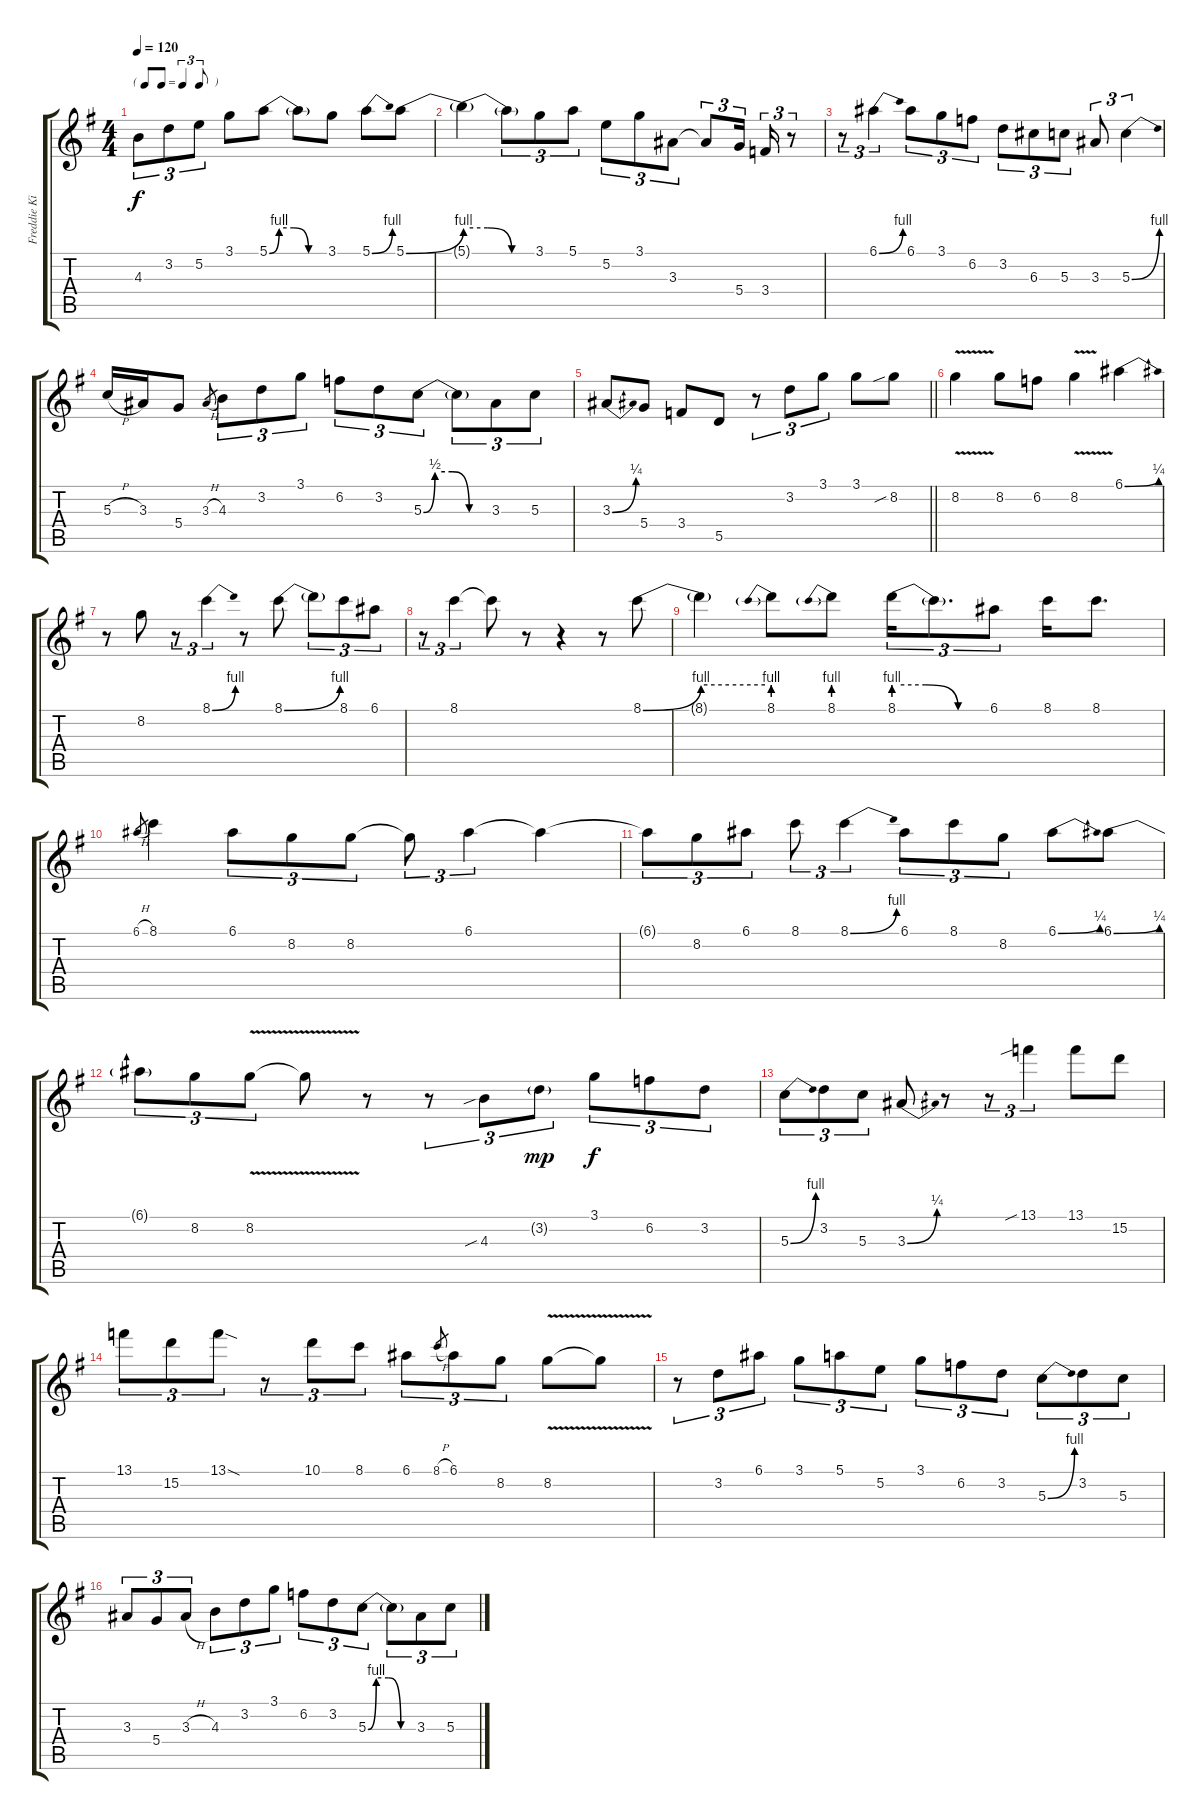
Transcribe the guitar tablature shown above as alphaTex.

\track ("Freddie King - Electric Guitar w/ light " "Freddie Ki") {instrument overdrivenguitar}
\staff {score tabs}
\tuning (E4 B3 G3 D3 A2 E2) {hide}
\ts (4 4)
\tf triplet8th
\tempo 120
\clef g2
\ks g
4.3.8{tu (3 2) dy f} 3.2.8{tu (3 2)} 5.2.8{tu (3 2)} 3.1.8 5.1{be (custom 0 0 10 4 25 4 40 0 60 0)}.8 5.1{t}.8 3.1.8 5.1{be (bend 0 0 60 4)}.8 5.1{be (bend 0 0 60 4)}.8 |
5.1{be (custom 0 4 20 4 40 0 60 0) t}.4 5.1{t}.8{tu (3 2)} 3.1.8{tu (3 2)} 5.1.8{tu (3 2)} 5.2.8{tu (3 2)} 3.1.8{tu (3 2)} 3.3.8{tu (3 2)} 3.3{t}.8{tu (3 2)} 5.4.16{tu (3 2)} 3.4.16{tu (3 2)} r.8{tu (3 2)} |
r.8{tu (3 2)} 6.1{be (bend 0 0 60 4)}.4{tu (3 2)} 6.1.8{tu (3 2)} 3.1.8{tu (3 2)} 6.2.8{tu (3 2)} 3.2.8{tu (3 2)} 6.3.8{tu (3 2)} 5.3.8{tu (3 2)} 3.3.8{tu (3 2)} 5.3{be (bend 0 0 60 4)}.4{tu (3 2)} |
5.3{h}.16 3.3.16 5.4.8 3.3{h}.8{gr} 4.3.8{tu (3 2)} 3.2.8{tu (3 2)} 3.1.8{tu (3 2)} 6.2.8{tu (3 2)} 3.2.8{tu (3 2)} 5.3{be (custom 0 0 10 2 25 2 40 0 60 0)}.8{tu (3 2)} 5.3{t}.8{tu (3 2)} 3.3.8{tu (3 2)} 5.3.8{tu (3 2)} |
\barLineRight lightlight
3.3{be (bend 0 0 60 1)}.8 5.4.8 3.4.8 5.5.8 r.8{tu (3 2)} 3.2.8{tu (3 2)} 3.1.8{tu (3 2)} 3.1.8 8.2{sib}.8 |
\section ("" " ")
8.2{v}.4 8.2.8 6.2.8 8.2{v}.4 6.1{be (bend 0 0 60 1)}.4 |
r.8 8.2.8 r.8{tu (3 2)} 8.1{be (bend 0 0 60 4)}.4{tu (3 2)} r.8 8.1{be (bend 0 0 60 4)}.8 8.1{t}.8{tu (3 2)} 8.1.8{tu (3 2)} 6.1.8{tu (3 2)} |
r.8{tu (3 2)} 8.1.4{tu (3 2)} 8.1{t}.8 r.8 r.4 r.8 8.1{be (bend 0 0 60 4)}.8 |
8.1{be (hold 0 4 60 4) t}.4 8.1{be (prebend 0 4 60 4)}.8 8.1{be (prebend 0 4 60 4)}.8 8.1{be (custom 0 4 20 4 40 0 60 0)}.16{tu (3 2)} 8.1{t}.8{d tu (3 2)} 6.1.8{tu (3 2)} 8.1.16 8.1.8{d} |
6.1{h}.8{gr} 8.1.4 6.1.8{tu (3 2)} 8.2.8{tu (3 2)} 8.2.8{tu (3 2)} 8.2{t}.8{tu (3 2)} 6.1.4{tu (3 2)} 6.1{t}.4 |
6.1{t}.8{tu (3 2)} 8.2.8{tu (3 2)} 6.1.8{tu (3 2)} 8.1.8{tu (3 2)} 8.1{be (bend 0 0 60 4)}.4{tu (3 2)} 6.1.8{tu (3 2)} 8.1.8{tu (3 2)} 8.2.8{tu (3 2)} 6.1{be (bend 0 0 60 1)}.8 6.1{be (bend 0 0 60 1)}.8 |
6.1{t}.8{tu (3 2)} 8.2.8{tu (3 2)} 8.2{v}.8{tu (3 2)} 8.2{v t}.8 r.8 r.8{tu (3 2)} 4.3{sib}.8{tu (3 2)} 3.2{g}.8{tu (3 2) dy mp} 3.1.8{tu (3 2) dy f} 6.2.8{tu (3 2)} 3.2.8{tu (3 2)} |
5.3{be (bend 0 0 60 4)}.8{tu (3 2)} 3.2.8{tu (3 2)} 5.3.8{tu (3 2)} 3.3{be (bend 0 0 60 1)}.8 r.8 r.8{tu (3 2)} 13.1{sib}.4{tu (3 2)} 13.1.8 15.2.8 |
13.1.8{tu (3 2)} 15.2.8{tu (3 2)} 13.1{sod}.8{tu (3 2)} r.8{tu (3 2)} 10.1.8{tu (3 2)} 8.1.8{tu (3 2)} 6.1.8{tu (3 2)} 8.1{h}.8{gr} 6.1.8{tu (3 2)} 8.2.8{tu (3 2)} 8.2{v}.8 8.2{v t}.8 |
r.8{tu (3 2)} 3.2.8{tu (3 2)} 6.1.8{tu (3 2)} 3.1.8{tu (3 2)} 5.1.8{tu (3 2)} 5.2.8{tu (3 2)} 3.1.8{tu (3 2)} 6.2.8{tu (3 2)} 3.2.8{tu (3 2)} 5.3{be (bend 0 0 60 4)}.8{tu (3 2)} 3.2.8{tu (3 2)} 5.3.8{tu (3 2)} |
3.3.8{tu (3 2)} 5.4.8{tu (3 2)} 3.3{h}.8{tu (3 2)} 4.3.8{tu (3 2)} 3.2.8{tu (3 2)} 3.1.8{tu (3 2)} 6.2.8{tu (3 2)} 3.2.8{tu (3 2)} 5.3{be (custom 0 0 10 4 25 4 40 0 60 0)}.8{tu (3 2)} 5.3{t}.8{tu (3 2)} 3.3.8{tu (3 2)} 5.3.8{tu (3 2)}
